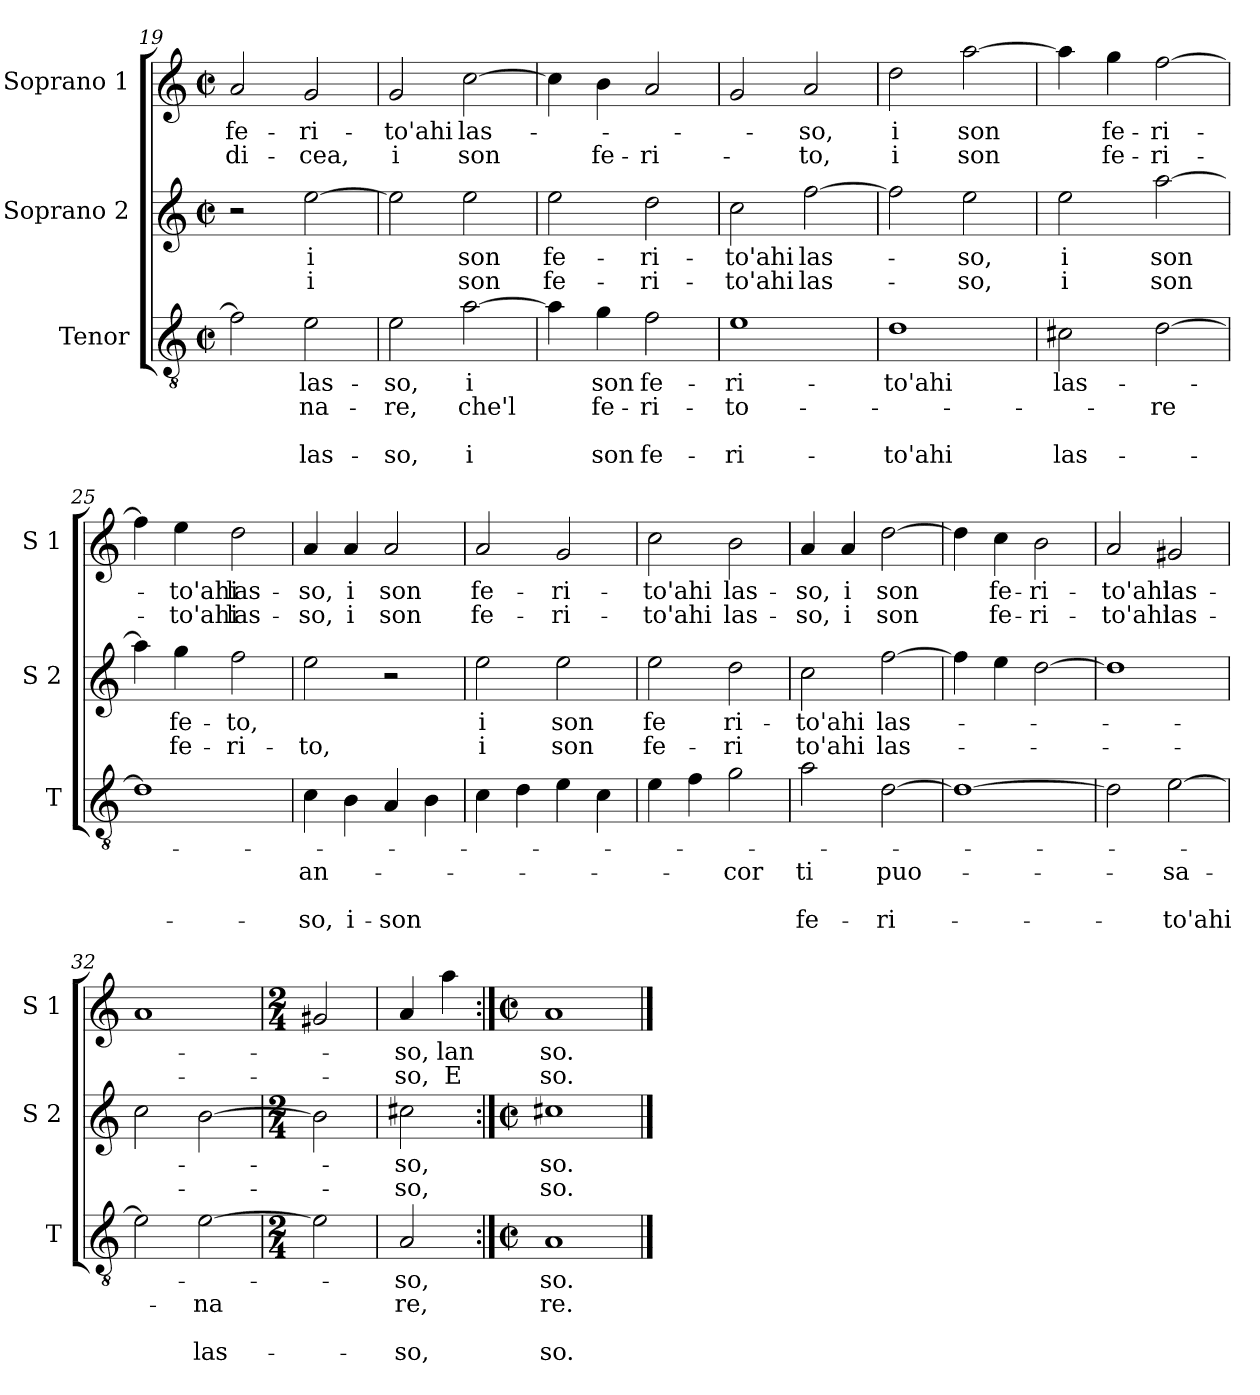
**kern	**text	**text	**text	**text	**kern	**text	**text	**kern	**text	**text
*part3	*part3	*part3	*part3	*part3	*part2	*part2	*part2	*part1	*part1	*part1
*staff3	*staff3	*staff3	*staff3	*staff3	*staff2	*staff2	*staff2	*staff1	*staff1	*staff1
*I"Tenor	*	*	*	*	*I"Soprano 2	*	*	*I"Soprano 1	*	*
*I'T	*	*	*	*	*I'S 2	*	*	*I'S 1	*	*
*clefGv2	*	*	*	*	*clefG2	*	*	*clefG2	*	*
*k[]	*	*	*	*	*k[]	*	*	*k[]	*	*
*C:	*	*	*	*	*C:	*	*	*C:	*	*
*M2/2	*	*	*	*	*M2/2	*	*	*M2/2	*	*
*met(c|)	*	*	*	*	*met(c|)	*	*	*met(c|)	*	*
=19	=19	=19	=19	=19	=19	=19	=19	=19	=19	=19
!	!	!	!	!	!	!	!	!	!LO:LY:b	!LO:LY:b
2f\]	.	.	.	.	2r	.	.	2a/	fe-	di-
!	!LO:LY:b	!LO:LY:b	!	!LO:LY:b	!	!LO:LY:b	!LO:LY:b	!	!LO:LY:b	!LO:LY:b
2e\	las-	-na-	.	las-	[2ee\	i	i	2g/	-ri-	-cea,
=20	=20	=20	=20	=20	=20	=20	=20	=20	=20	=20
!	!LO:LY:b	!LO:LY:b	!	!LO:LY:b	!	!	!	!	!LO:LY:b	!LO:LY:b
2e\	-so,	-re,	.	-so,	2ee\]	.	.	2g/	-to'ahi	i
!	!LO:LY:b	!LO:LY:b	!	!LO:LY:b	!	!LO:LY:b	!LO:LY:b	!	!LO:LY:b	!LO:LY:b
[2a\	i	che'l	.	i	2ee\	son	son	[2cc\	las-	son
!!LO:LB:g=z
=21	=21	=21	=21	=21	=21	=21	=21	=21	=21	=21
!	!	!	!	!	!	!LO:LY:b	!LO:LY:b	!	!	!
4a\]	.	.	.	.	2ee\	fe-	fe-	4cc\]	.	.
!	!LO:LY:b	!LO:LY:b	!	!LO:LY:b	!	!	!	!	!	!LO:LY:b
4g\	son	fe-	.	son	.	.	.	4b\	.	fe-
!	!LO:LY:b	!LO:LY:b	!	!LO:LY:b	!	!LO:LY:b	!LO:LY:b	!	!	!LO:LY:b
2f\	fe-	-ri-	.	fe-	2dd\	-ri-	-ri-	2a/	.	-ri-
=22	=22	=22	=22	=22	=22	=22	=22	=22	=22	=22
!	!LO:LY:b	!LO:LY:b	!	!LO:LY:b	!	!LO:LY:b	!LO:LY:b	!	!	!
1e	-ri-	-to-	.	-ri-	2cc\	-to'ahi	-to'ahi	2g/	.	.
!	!	!	!	!	!	!LO:LY:b	!LO:LY:b	!	!LO:LY:b	!LO:LY:b
.	.	.	.	.	[2ff\	las-	las-	2a/	-so,	-to,
=23	=23	=23	=23	=23	=23	=23	=23	=23	=23	=23
!	!LO:LY:b	!	!	!LO:LY:b	!	!	!	!	!LO:LY:b	!LO:LY:b
1d	-to'ahi	.	.	-to'ahi	2ff\]	.	.	2dd\	i	i
!	!	!	!	!	!	!LO:LY:b	!LO:LY:b	!	!LO:LY:b	!LO:LY:b
.	.	.	.	.	2ee\	-so,	-so,	[2aa\	son	son
=24	=24	=24	=24	=24	=24	=24	=24	=24	=24	=24
!	!LO:LY:b	!	!	!LO:LY:b	!	!LO:LY:b	!LO:LY:b	!	!	!
2c#X\	las-	.	.	las-	2ee\	i	i	4aa\]	.	.
!	!	!	!	!	!	!	!	!	!LO:LY:b	!LO:LY:b
.	.	.	.	.	.	.	.	4gg\	fe-	fe-
!	!	!LO:LY:b	!	!	!	!LO:LY:b	!LO:LY:b	!	!LO:LY:b	!LO:LY:b
[2d\	.	-re	.	.	[2aa\	son	son	[2ff\	-ri-	-ri-
=25	=25	=25	=25	=25	=25	=25	=25	=25	=25	=25
1d]	.	.	.	.	4aa\]	.	.	4ff\]	.	.
!	!	!	!	!	!	!LO:LY:b	!LO:LY:b	!	!LO:LY:b	!LO:LY:b
.	.	.	.	.	4gg\	fe-	fe-	4ee\	-to'ahi	-to'ahi
!	!	!	!	!	!	!LO:LY:b	!LO:LY:b	!	!LO:LY:b	!LO:LY:b
.	.	.	.	.	2ff\	-to,	-ri-	2dd\	las-	las-
!!LO:PB:g=z
=26	=26	=26	=26	=26	=26	=26	=26	=26	=26	=26
!	!	!LO:LY:b	!	!LO:LY:b	!	!	!LO:LY:b	!	!LO:LY:b	!LO:LY:b
4c\	.	an-	.	-so,	2ee\	.	-to,	4a/	-so,	-so,
!	!	!	!	!LO:LY:b	!	!	!	!	!LO:LY:b	!LO:LY:b
4B\	.	.	.	i-	.	.	.	4a/	i	i
!	!	!	!	!LO:LY:b	!	!	!	!	!LO:LY:b	!LO:LY:b
4A/	.	.	.	-son	2r	.	.	2a/	son	son
4B\	.	.	.	.	.	.	.	.	.	.
=27	=27	=27	=27	=27	=27	=27	=27	=27	=27	=27
!	!	!	!	!	!	!LO:LY:b	!LO:LY:b	!	!LO:LY:b	!LO:LY:b
4c\	.	.	.	.	2ee\	i	i	2a/	fe-	fe-
4d\	.	.	.	.	.	.	.	.	.	.
!	!	!	!	!	!	!LO:LY:b	!LO:LY:b	!	!LO:LY:b	!LO:LY:b
4e\	.	.	.	.	2ee\	son	son	2g/	-ri-	-ri-
4c\	.	.	.	.	.	.	.	.	.	.
=28	=28	=28	=28	=28	=28	=28	=28	=28	=28	=28
!	!	!	!	!	!	!LO:LY:b	!LO:LY:b	!	!LO:LY:b	!LO:LY:b
4e\	.	.	.	.	2ee\	fe	fe-	2cc\	-to'ahi	-to'ahi
4f\	.	.	.	.	.	.	.	.	.	.
!	!	!LO:LY:b	!	!	!	!LO:LY:b	!LO:LY:b	!	!LO:LY:b	!LO:LY:b
2g\	.	-cor	.	.	2dd\	ri-	-ri	2b\	las-	las-
=29	=29	=29	=29	=29	=29	=29	=29	=29	=29	=29
!	!	!LO:LY:b	!	!LO:LY:b	!	!LO:LY:b	!LO:LY:b	!	!LO:LY:b	!LO:LY:b
2a\	.	ti	.	fe-	2cc\	-to'ahi	to'ahi	4a/	-so,	-so,
!	!	!	!	!	!	!	!	!	!LO:LY:b	!LO:LY:b
.	.	.	.	.	.	.	.	4a/	i	i
!	!	!LO:LY:b	!	!LO:LY:b	!	!LO:LY:b	!LO:LY:b	!	!LO:LY:b	!LO:LY:b
[2d\	.	puo-	.	-ri-	[2ff\	las-	las-	[2dd\	son	son
=30	=30	=30	=30	=30	=30	=30	=30	=30	=30	=30
1d_	.	.	.	.	4ff\]	.	.	4dd\]	.	.
!	!	!	!	!	!	!	!	!	!LO:LY:b	!LO:LY:b
.	.	.	.	.	4ee\	.	.	4cc\	fe-	fe-
!	!	!	!	!	!	!	!	!	!LO:LY:b	!LO:LY:b
.	.	.	.	.	[2dd\	.	.	2b\	-ri-	-ri-
!!LO:LB:g=z
=31	=31	=31	=31	=31	=31	=31	=31	=31	=31	=31
!	!	!	!	!	!	!	!	!	!LO:LY:b	!LO:LY:b
2d\]	.	.	.	.	1dd]	.	.	2a/	-to'ahi	-to'ahi
!	!	!LO:LY:b	!	!LO:LY:b	!	!	!	!	!LO:LY:b	!LO:LY:b
[2e\	.	-sa-	.	-to'ahi	.	.	.	2g#X/	las-	las-
=32	=32	=32	=32	=32	=32	=32	=32	=32	=32	=32
2e\]	.	.	.	.	2cc\	.	.	1a	.	.
!	!	!LO:LY:b	!	!LO:LY:b	!	!	!	!	!	!
[2e\	.	-na	.	las-	[2b\	.	.	.	.	.
=33	=33	=33	=33	=33	=33	=33	=33	=33	=33	=33
*M2/4	*	*	*	*	*M2/4	*	*	*M2/4	*	*
2e\]	.	.	.	.	2b\]	.	.	2g#X/	.	.
=34	=34	=34	=34	=34	=34	=34	=34	=34	=34	=34
!	!LO:LY:b	!LO:LY:b	!	!LO:LY:b	!	!LO:LY:b	!LO:LY:b	!	!LO:LY:b	!LO:LY:b
2A/	-so,	re,	.	-so,	2cc#X\	-so,	-so,	4a/	-so,	-so,
!	!	!	!	!	!	!	!	!	!LO:LY:b	!LO:LY:b
.	.	.	.	.	.	.	.	4aa\	lan	E
=35:|!	=35:|!	=35:|!	=35:|!	=35:|!	=35:|!	=35:|!	=35:|!	=35:|!	=35:|!	=35:|!
*M2/2	*	*	*	*	*M2/2	*	*	*M2/2	*	*
*met(c|)	*	*	*	*	*met(c|)	*	*	*met(c|)	*	*
!	!LO:LY:b	!LO:LY:b	!	!LO:LY:b	!	!LO:LY:b	!LO:LY:b	!	!LO:LY:b	!LO:LY:b
1A	so.	re.	.	so.	1cc#X	so.	so.	1a	so.	so.
==	==	==	==	==	==	==	==	==	==	==
*-	*-	*-	*-	*-	*-	*-	*-	*-	*-	*-
